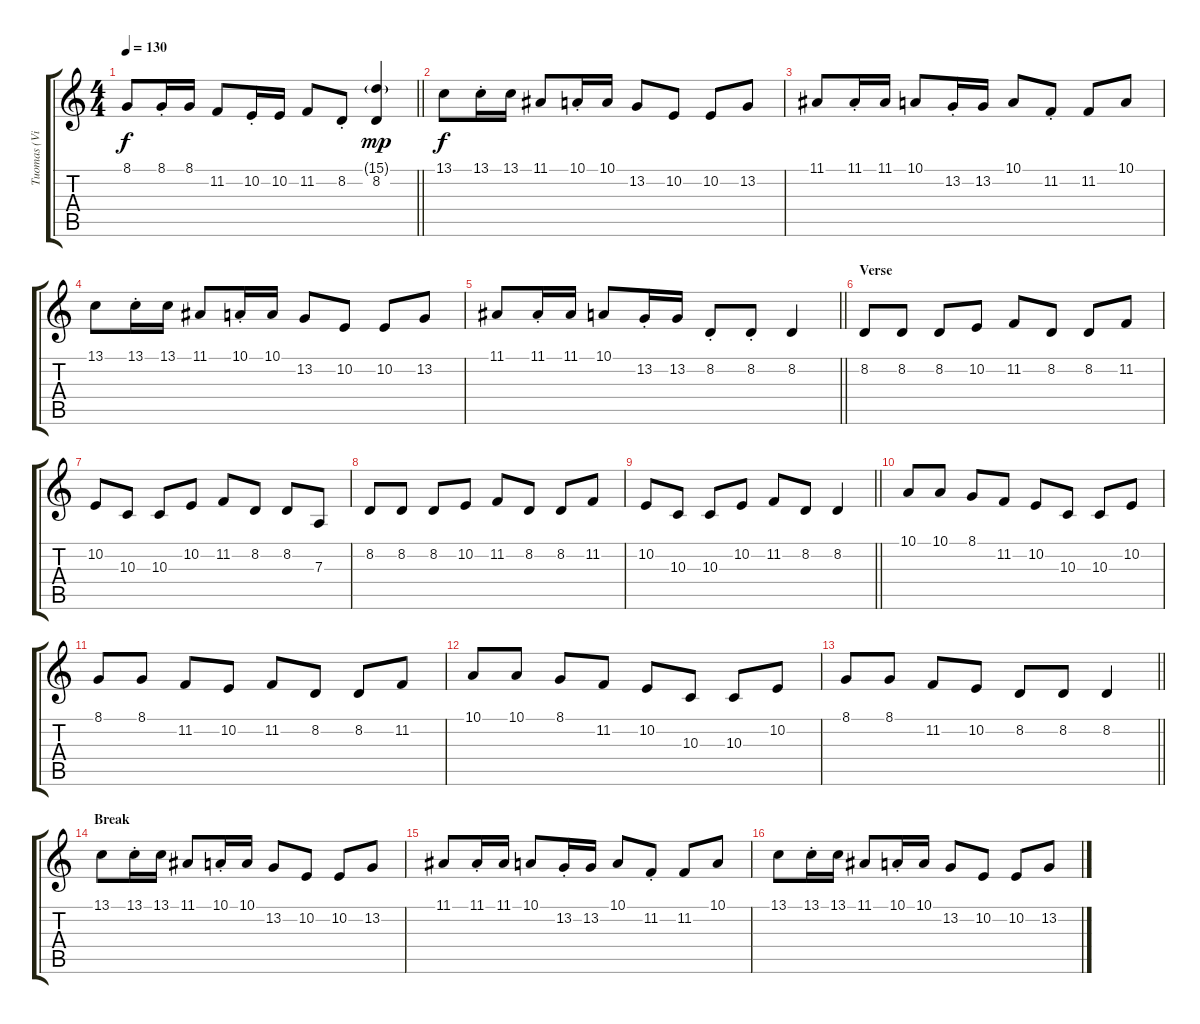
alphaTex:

\track ("Tuomas (Violin)" "Tuomas (Vi") {instrument violin}
\staff {score tabs}
\tuning (B3 Gb3 D3 A2 E2 B1) {hide}
\ts (4 4)
\tempo 130
\clef g2
\barLineRight lightlight
\ks c
8.1.8{dy f} 8.1{st}.16 8.1.16 11.2.8 10.2{st}.16 10.2.16 11.2.8 8.2{st}.8 (15.1{g} 8.2).4{dy mp} |
\section ("" "")
13.1.8{dy f} 13.1{st}.16 13.1.16 11.1.8 10.1{st}.16 10.1.16 13.2.8 10.2.8 10.2.8 13.2.8 |
11.1.8 11.1{st}.16 11.1.16 10.1.8 13.2{st}.16 13.2.16 10.1.8 11.2{st}.8 11.2.8 10.1.8 |
13.1.8 13.1{st}.16 13.1.16 11.1.8 10.1{st}.16 10.1.16 13.2.8 10.2.8 10.2.8 13.2.8 |
\barLineRight lightlight
11.1.8 11.1{st}.16 11.1.16 10.1.8 13.2{st}.16 13.2.16 8.2{st}.8 8.2{st}.8 8.2.4 |
\section ("" "Verse")
8.2.8 8.2.8 8.2.8 10.2.8 11.2.8 8.2.8 8.2.8 11.2.8 |
10.2.8 10.3.8 10.3.8 10.2.8 11.2.8 8.2.8 8.2.8 7.3.8 |
8.2.8 8.2.8 8.2.8 10.2.8 11.2.8 8.2.8 8.2.8 11.2.8 |
\barLineRight lightlight
10.2.8 10.3.8 10.3.8 10.2.8 11.2.8 8.2.8 8.2.4 |
\section ("" "")
10.1.8 10.1.8 8.1.8 11.2.8 10.2.8 10.3.8 10.3.8 10.2.8 |
8.1.8 8.1.8 11.2.8 10.2.8 11.2.8 8.2.8 8.2.8 11.2.8 |
10.1.8 10.1.8 8.1.8 11.2.8 10.2.8 10.3.8 10.3.8 10.2.8 |
\barLineRight lightlight
8.1.8 8.1.8 11.2.8 10.2.8 8.2.8 8.2.8 8.2.4 |
\section ("" "Break")
13.1.8 13.1{st}.16 13.1.16 11.1.8 10.1{st}.16 10.1.16 13.2.8 10.2.8 10.2.8 13.2.8 |
11.1.8 11.1{st}.16 11.1.16 10.1.8 13.2{st}.16 13.2.16 10.1.8 11.2{st}.8 11.2.8 10.1.8 |
13.1.8 13.1{st}.16 13.1.16 11.1.8 10.1{st}.16 10.1.16 13.2.8 10.2.8 10.2.8 13.2.8
